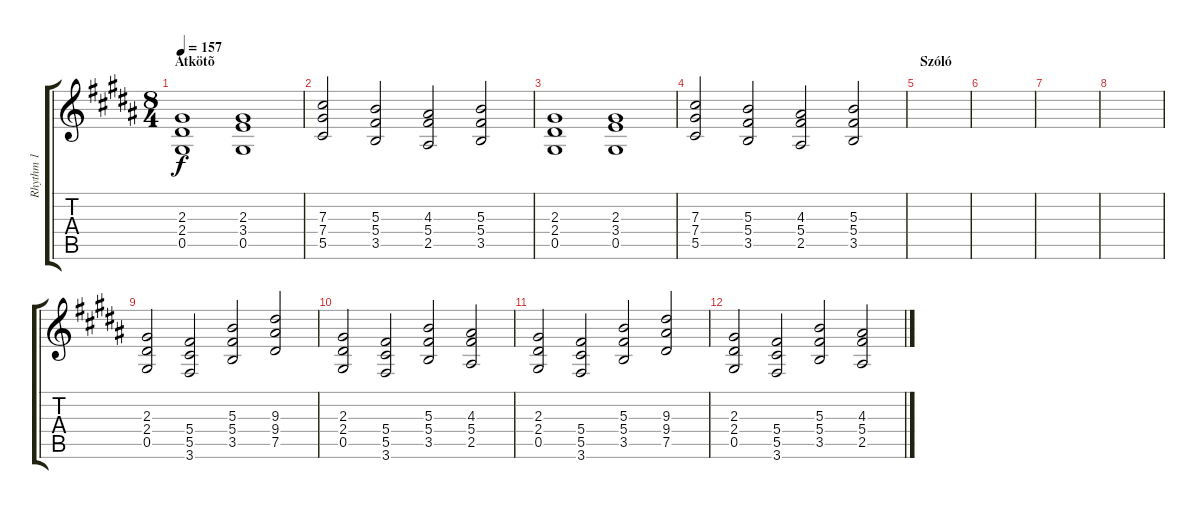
\track ("Rhythm 1" "Rhythm 1") {instrument overdrivenguitar}
\staff {score tabs}
\tuning (Eb4 Bb3 Gb3 Db3 Ab2 Eb2) {hide}
\ts (8 4)
\section ("" "Átkötõ")
\tempo 157
\clef g2
\ks g#minor
(2.3 2.4 0.5).1{dy f} (2.3 3.4 0.5).1 |
(7.3 7.4 5.5).2 (5.3 5.4 3.5).2 (4.3 5.4 2.5).2 (5.3 5.4 3.5).2 |
(2.3 2.4 0.5).1 (2.3 3.4 0.5).1 |
(7.3 7.4 5.5).2 (5.3 5.4 3.5).2 (4.3 5.4 2.5).2 (5.3 5.4 3.5).2 |
\section ("" "Szóló")
|
|
|
|
(2.3 2.4 0.5).2 (5.4 5.5 3.6).2 (5.3 5.4 3.5).2 (9.3 9.4 7.5).2 |
(2.3 2.4 0.5).2 (5.4 5.5 3.6).2 (5.3 5.4 3.5).2 (4.3 5.4 2.5).2 |
(2.3 2.4 0.5).2 (5.4 5.5 3.6).2 (5.3 5.4 3.5).2 (9.3 9.4 7.5).2 |
(2.3 2.4 0.5).2 (5.4 5.5 3.6).2 (5.3 5.4 3.5).2 (4.3 5.4 2.5).2
